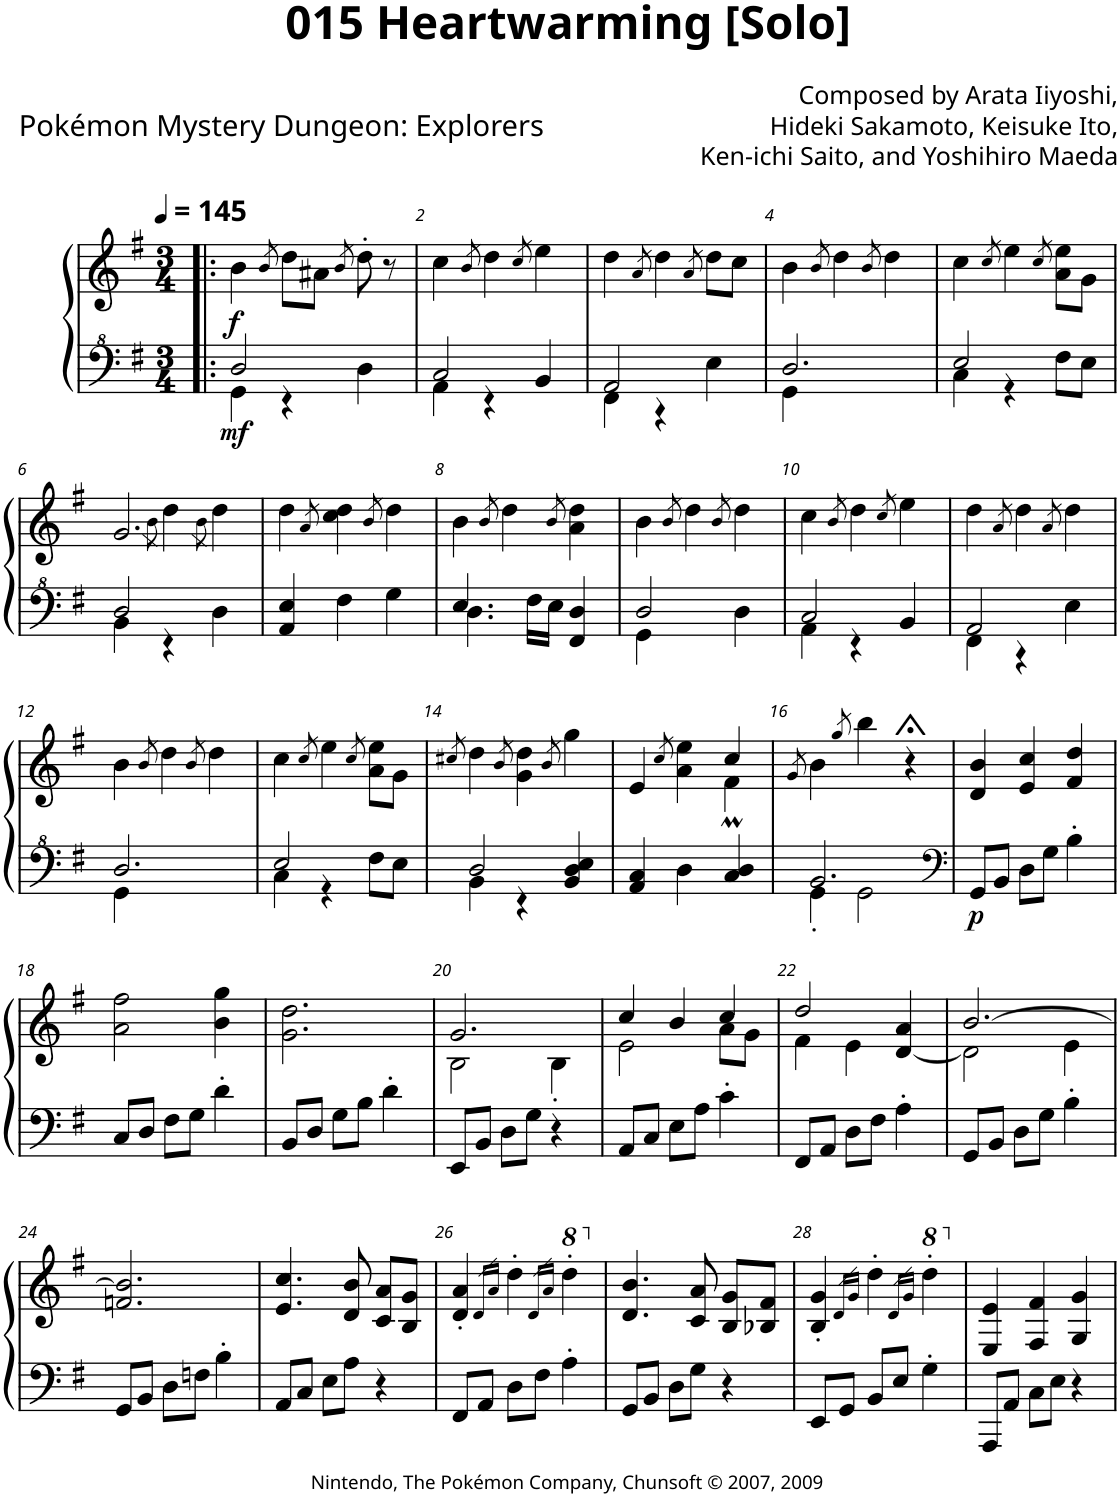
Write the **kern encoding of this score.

**kern	**kern	**dynam
*part1	*part1	*part1
*staff2	*staff1	*staff1/2
*I"Piano, Right	*	*
*I'Pno.	*	*
*clefF^4	*clefG2	*
*k[f#]	*k[f#]	*
*M3/4	*M3/4	*
*MM145	*MM145	*
=1!|:	=1!|:	=1!|:
*^	*	*
!	!	!	!LO:DY:b=2
!	!	!	!LO:DY:n=1:b
2d/	4G\	4b\	mf f
.	.	8qb/	.
.	4r	8dd\L	.
.	.	8a#X\J	.
.	.	8qb/	.
4d\	4ryy	8dd'\	.
.	.	8r	.
=2	=2	=2	=2
2c/	4A\	4cc\	.
.	.	8qb/	.
.	4r	4dd\	.
.	.	8qcc/	.
4B/	4ryy	4ee\	.
=3	=3	=3	=3
2A/	4F#\	4dd\	.
.	.	8qa/	.
.	4r	4dd\	.
.	.	8qa/	.
4e\	4ryy	8dd\L	.
.	.	8cc\J	.
=4	=4	=4	=4
2.d/	4G\	4b\	.
.	.	8qb/	.
.	2ryy	4dd\	.
.	.	8qb/	.
.	.	4dd\	.
=5	=5	=5	=5
2e/	4c\	4cc\	.
.	.	8qcc/	.
.	4r	4ee\	.
.	.	8qcc/	.
8f#\L	4ryy	8a\ 8ee\L	.
8e\J	.	8g\J	.
!!LO:LB:g=z
=6	=6	=6	=6
*	*	*^	*
2d/	4B\	2.g/	4ryy	.
.	.	.	8qb\	.
.	4r	.	4dd\	.
.	.	.	8qb\	.
4d\	4ryy	.	4dd\	.
*v	*v	*	*	*
*	*v	*v	*
=7	=7	=7
4A/ 4e/	4dd\	.
.	8qa/	.
4f#\	4cc\ 4dd\	.
.	8qb/	.
4g\	4dd\	.
=8	=8	=8
*^	*	*
4.e/	4.d\	4b\	.
.	.	8qb/	.
.	.	4dd\	.
16f#\LL	4.ryy	.	.
16e\JJ	.	.	.
.	.	8qb/	.
4F#/ 4d/	.	4a\ 4dd\	.
=9	=9	=9	=9
2d/	4G\	4b\	.
.	.	8qb/	.
.	2ryy	4dd\	.
.	.	8qb/	.
4d\	.	4dd\	.
=10	=10	=10	=10
2c/	4A\	4cc\	.
.	.	8qb/	.
.	4r	4dd\	.
.	.	8qcc/	.
4B/	4ryy	4ee\	.
=11	=11	=11	=11
2A/	4F#\	4dd\	.
.	.	8qa/	.
.	4r	4dd\	.
.	.	8qa/	.
4e\	4ryy	4dd\	.
!!LO:LB:g=z
=12	=12	=12	=12
2.d/	4G\	4b\	.
.	.	8qb/	.
.	2ryy	4dd\	.
.	.	8qb/	.
.	.	4dd\	.
=13	=13	=13	=13
2e/	4c\	4cc\	.
.	.	8qcc/	.
.	4r	4ee\	.
.	.	8qcc/	.
8f#\L	4ryy	8a\ 8ee\L	.
8e\J	.	8g\J	.
=14	=14	=14	=14
.	.	8qcc#X/	.
2d/	4B\	4dd\	.
.	.	8qb/	.
.	4r	4g\ 4dd\	.
.	.	8qb/	.
4B/ 4d/ 4e/	4ryy	4gg\	.
*v	*v	*	*
=15	=15	=15
*	*^	*
4A/ 4c/	4e/	2ryy	.
.	8qcc/	.	.
4d\	4a\ 4ee\	.	.
4c/ 4d/	4cc/	4f#m\	.
*	*v	*v	*
=16	=16	=16
.	8qg/	.
*^	*	*
2.B/	4G'\	4b\	.
.	.	8qgg/	.
.	2G\	4bb\	.
.	.	4r;<	.
*v	*v	*	*
=17	=17	=17
*clefF4	*	*
!	!	!LO:DY:b=2
8GG/L	4d/ 4b/	p
8BB/J	.	.
8D\L	4e/ 4cc/	.
8G\J	.	.
4B'\	4f#/ 4dd/	.
!!LO:LB:g=z
=18	=18	=18
8C/L	2a\ 2ff#\	.
8D/J	.	.
8F#\L	.	.
8G\J	.	.
4d'\	4b\ 4gg\	.
=19	=19	=19
8BB/L	2.g\ 2.dd\	.
8D/J	.	.
8G\L	.	.
8B\J	.	.
4d'\	.	.
=20	=20	=20
*	*^	*
8EE/L	2.g/	2B\	.
8BB/J	.	.	.
8D\L	.	.	.
8G\J	.	.	.
4r	.	4B'\	.
=21	=21	=21	=21
8AA/L	4cc/	2e\	.
8C/J	.	.	.
8E\L	4b/	.	.
8A\J	.	.	.
4c'\	4cc/	8a\L	.
.	.	8g\J	.
=22	=22	=22	=22
8FF#/L	2dd/	4f#\	.
8AA/J	.	.	.
8D\L	.	4e\	.
8F#\J	.	.	.
4A'\	[4d/ 4a/	4ryy	.
=23	=23	=23	=23
8GG/L	[2.b/	2d\]	.
8BB/J	.	.	.
8D\L	.	.	.
8G\J	.	.	.
4B'\	.	4e\	.
*	*v	*v	*
!!LO:LB:g=z
=24	=24	=24
8GG/L	2.fn/ 2.b/]	.
8BB/J	.	.
8D\L	.	.
8Fn\J	.	.
4B'\	.	.
=25	=25	=25
8AA/L	4.e/ 4.cc/	.
8C/J	.	.
8E\L	.	.
8A\J	8d/ 8b/	.
4r	8c/ 8a/L	.
.	8B/ 8g/J	.
=26	=26	=26
8FF#/L	4d/' 4a/'	.
8AA/J	.	.
.	16qd/LL	.
.	16qa/JJ	.
8D\L	4dd'\	.
8F#\J	.	.
.	16qdd/LL	.
.	16qaa/JJ	.
4A'\	4ddd'\	.
=27	=27	=27
8GG/L	4.d/ 4.b/	.
8BB/J	.	.
8D\L	.	.
8G\J	8c/ 8a/	.
4r	8B/ 8g/L	.
.	8B-X/ 8f#/J	.
=28	=28	=28
8EE/L	4B/' 4g/'	.
8GG/J	.	.
.	16qd/LL	.
.	16qg/JJ	.
8BB/L	4dd'\	.
8E/J	.	.
.	16qdd/LL	.
.	16qgg/JJ	.
4G'\	4ddd'\	.
=29	=29	=29
8AAA/L	4E/ 4e/	.
8AA/J	.	.
8C\L	4F#/ 4f#/	.
8E\J	.	.
4r	4G/ 4g/	.
=	=	=
*-	*-	*-
